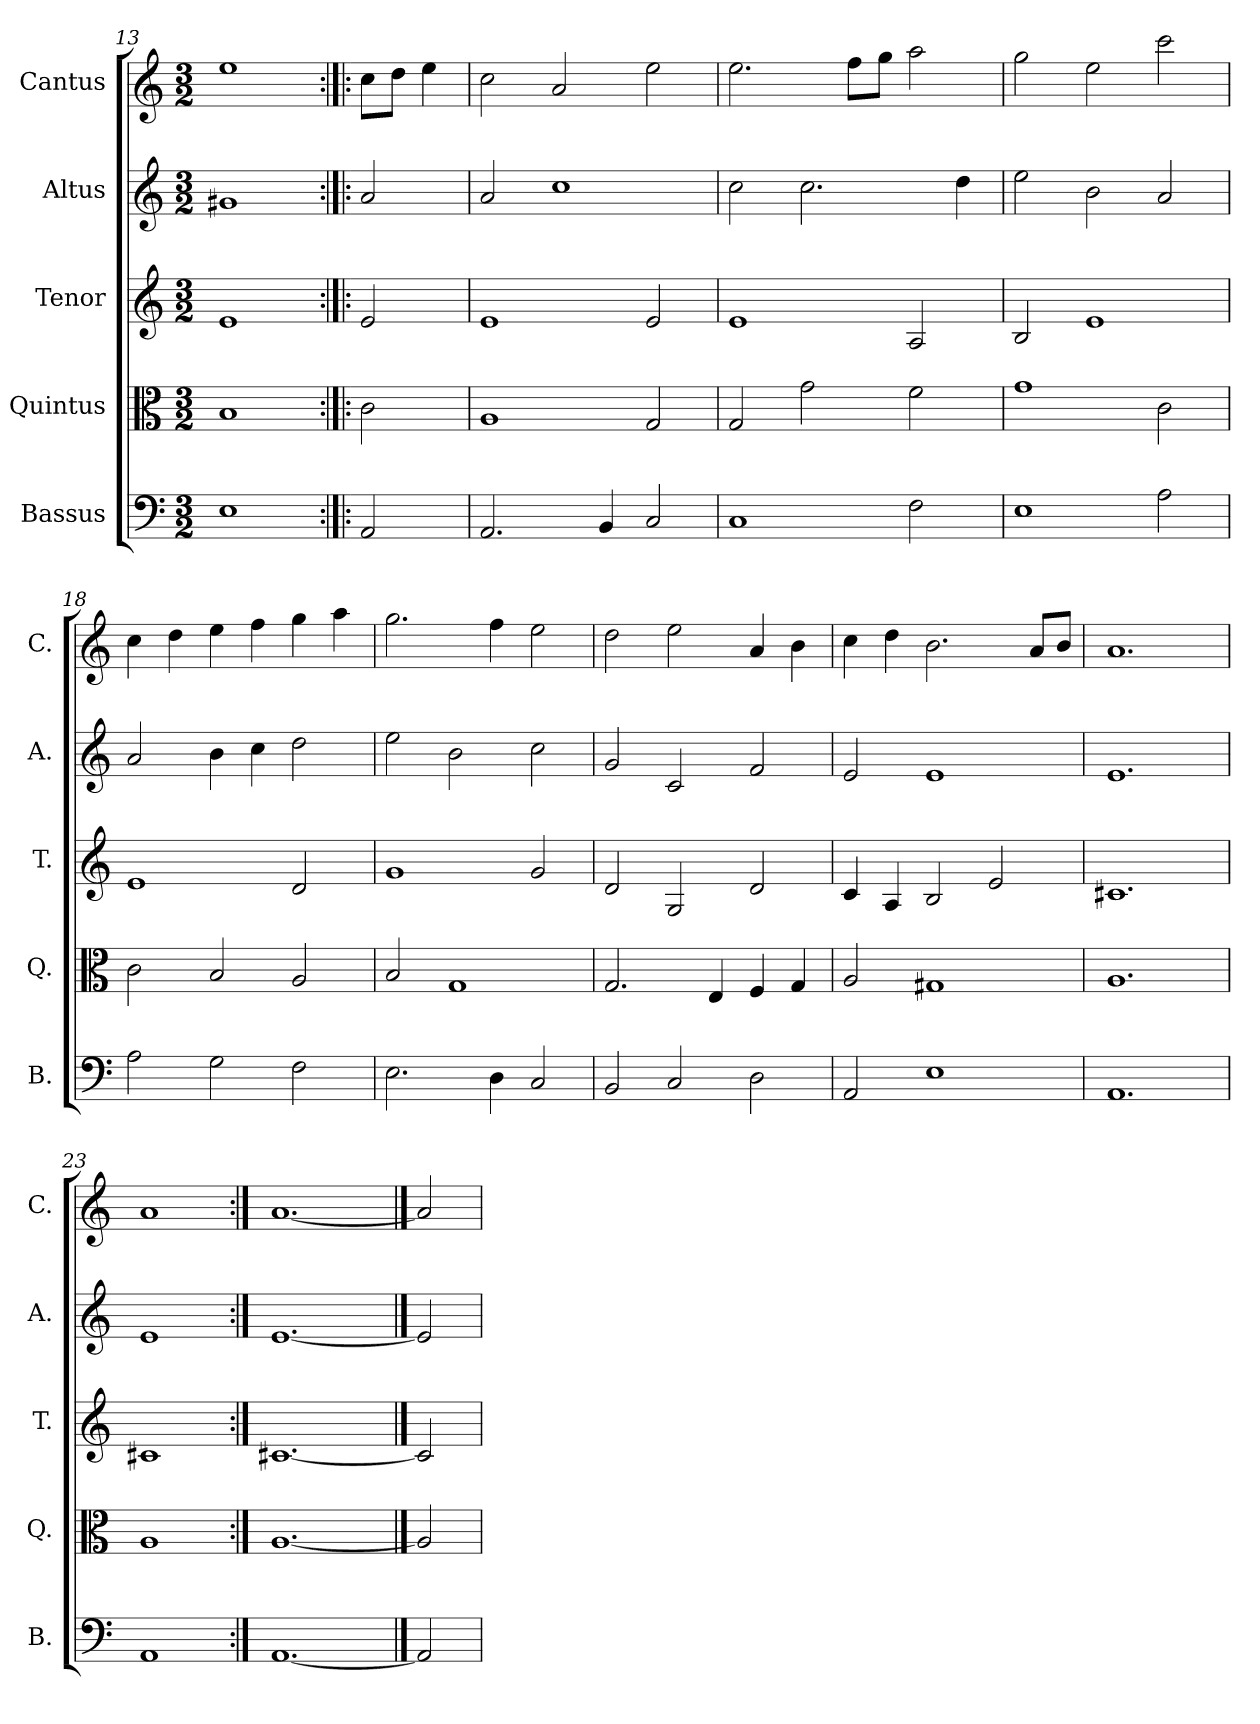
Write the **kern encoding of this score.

**kern	**kern	**kern	**kern	**kern
*part5	*part4	*part3	*part2	*part1
*staff5	*staff4	*staff3	*staff2	*staff1
*I"Bassus	*I"Quintus	*I"Tenor	*I"Altus	*I"Cantus
*I'B.	*I'Q.	*I'T.	*I'A.	*I'C.
!!LO:LB:g=z
*clefF4	*clefC3	*clefG2	*clefG2	*clefG2
*k[]	*k[]	*k[]	*k[]	*k[]
*C:	*C:	*C:	*C:	*C:
*M3/2	*M3/2	*M3/2	*M3/2	*M3/2
=13	=13	=13	=13	=13
1E\	1B/	1e/	1g#X/	1ee\
!!LO:LB:g=z
=14:|!|:	=14:|!|:	=14:|!|:	=14:|!|:	=14:|!|:
2AA/	2c\	2e/	2a/	8cc\L
.	.	.	.	8dd\J
.	.	.	.	4ee\
=15	=15	=15	=15	=15
2.AA/	1A/	1e/	2a/	2cc\
.	.	.	1cc\	2a/
4BB/	.	.	.	.
2C/	2G/	2e/	.	2ee\
=16	=16	=16	=16	=16
1C/	2G/	1e/	2cc\	2.ee\
.	2g\	.	2.cc\	.
.	.	.	.	8ff\L
.	.	.	.	8gg\J
2F\	2f\	2A/	.	2aa\
.	.	.	4dd\	.
=17	=17	=17	=17	=17
1E\	1g\	2B/	2ee\	2gg\
.	.	1e/	2b\	2ee\
2A\	2c\	.	2a/	2ccc\
=18	=18	=18	=18	=18
2A\	2c\	1e/	2a/	4cc\
.	.	.	.	4dd\
2G\	2B/	.	4b\	4ee\
.	.	.	4cc\	4ff\
2F\	2A/	2d/	2dd\	4gg\
.	.	.	.	4aa\
=19	=19	=19	=19	=19
2.E\	2B/	1g/	2ee\	2.gg\
.	1G/	.	2b\	.
4D\	.	.	.	4ff\
2C/	.	2g/	2cc\	2ee\
=20	=20	=20	=20	=20
2BB/	2.G/	2d/	2g/	2dd\
2C/	.	2G/	2c/	2ee\
.	4E/	.	.	.
2D\	4F/	2d/	2f/	4a/
.	4G/	.	.	4b\
=21	=21	=21	=21	=21
2AA/	2A/	4c/	2e/	4cc\
.	.	4A/	.	4dd\
1E\	1G#X/	2B/	1e/	2.b\
.	.	2e/	.	.
.	.	.	.	8a/L
.	.	.	.	8b/J
=22	=22	=22	=22	=22
1.AA/	1.A/	1.c#X/	1.e/	1.a/
=23	=23	=23	=23	=23
1AA/	1A/	1c#X/	1e/	1a/
=24:|!	=24:|!	=24:|!	=24:|!	=24:|!
[1.AA/	[1.A/	[1.c#X/	[1.e/	[1.a/
==25	==25	==25	==25	==25
2AA/]	2A/]	2c#/]	2e/]	2a/]
=	=	=	=	=
*-	*-	*-	*-	*-
